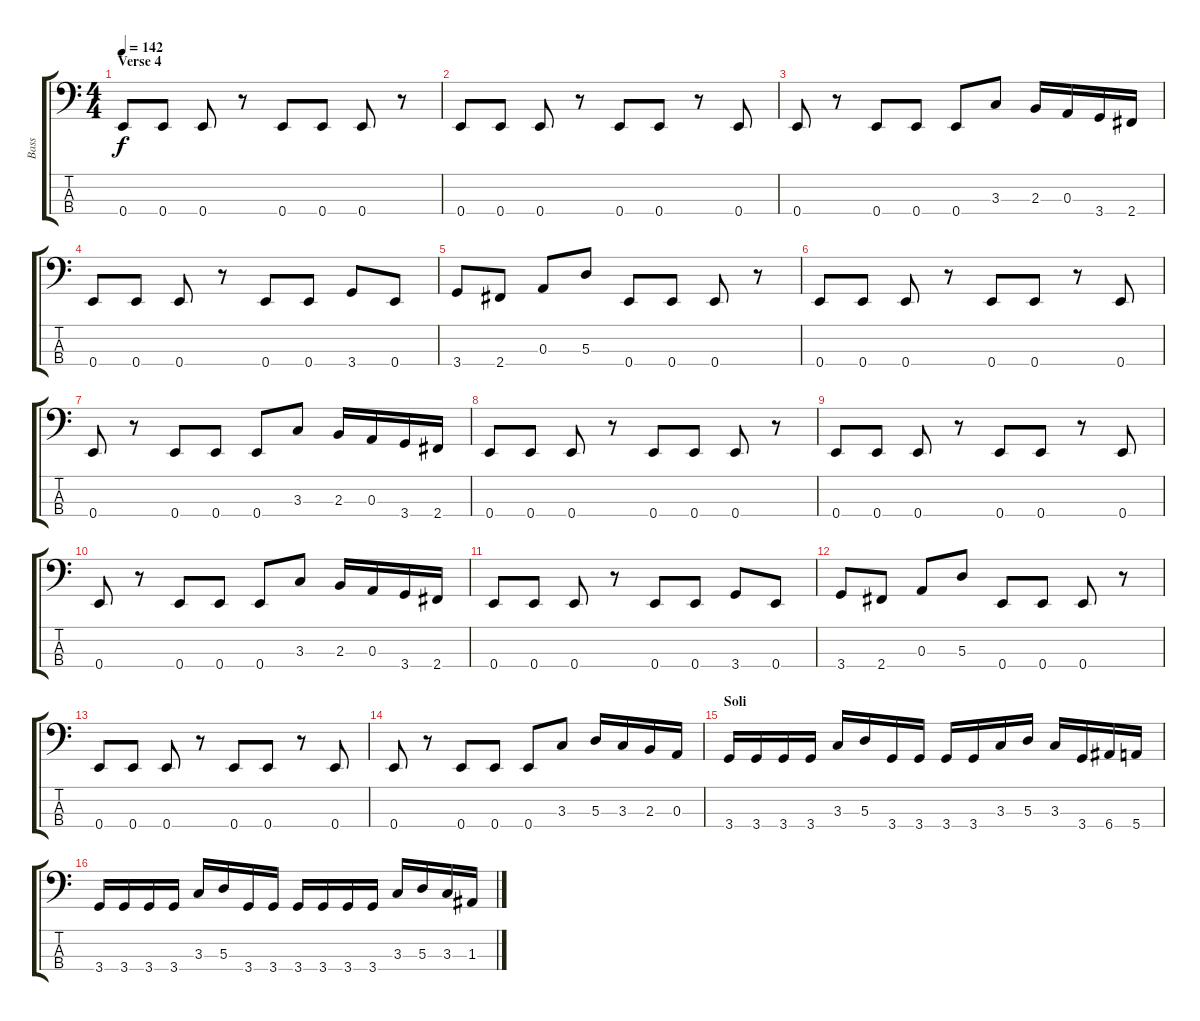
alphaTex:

\track ("Bass" "Bass") {instrument electricbassfinger}
\staff {score tabs}
\tuning (G2 D2 A1 E1) {hide}
\ts (4 4)
\section ("" "Verse 4")
\tempo 142
\clef f4
\ks c
0.4.8{dy f} 0.4.8 0.4.8 r.8 0.4.8 0.4.8 0.4.8 r.8 |
0.4.8 0.4.8 0.4.8 r.8 0.4.8 0.4.8 r.8 0.4.8 |
0.4.8 r.8 0.4.8 0.4.8 0.4.8 3.3.8 2.3.16 0.3.16 3.4.16 2.4.16 |
0.4.8 0.4.8 0.4.8 r.8 0.4.8 0.4.8 3.4.8 0.4.8 |
3.4.8 2.4.8 0.3.8 5.3.8 0.4.8 0.4.8 0.4.8 r.8 |
0.4.8 0.4.8 0.4.8 r.8 0.4.8 0.4.8 r.8 0.4.8 |
0.4.8 r.8 0.4.8 0.4.8 0.4.8 3.3.8 2.3.16 0.3.16 3.4.16 2.4.16 |
0.4.8 0.4.8 0.4.8 r.8 0.4.8 0.4.8 0.4.8 r.8 |
0.4.8 0.4.8 0.4.8 r.8 0.4.8 0.4.8 r.8 0.4.8 |
0.4.8 r.8 0.4.8 0.4.8 0.4.8 3.3.8 2.3.16 0.3.16 3.4.16 2.4.16 |
0.4.8 0.4.8 0.4.8 r.8 0.4.8 0.4.8 3.4.8 0.4.8 |
3.4.8 2.4.8 0.3.8 5.3.8 0.4.8 0.4.8 0.4.8 r.8 |
0.4.8 0.4.8 0.4.8 r.8 0.4.8 0.4.8 r.8 0.4.8 |
0.4.8 r.8 0.4.8 0.4.8 0.4.8 3.3.8 5.3.16 3.3.16 2.3.16 0.3.16 |
\section ("" "Soli")
3.4.16 3.4.16 3.4.16 3.4.16 3.3.16 5.3.16 3.4.16 3.4.16 3.4.16 3.4.16 3.3.16 5.3.16 3.3.16 3.4.16 6.4.16 5.4.16 |
3.4.16 3.4.16 3.4.16 3.4.16 3.3.16 5.3.16 3.4.16 3.4.16 3.4.16 3.4.16 3.4.16 3.4.16 3.3.16 5.3.16 3.3.16 1.3.16
